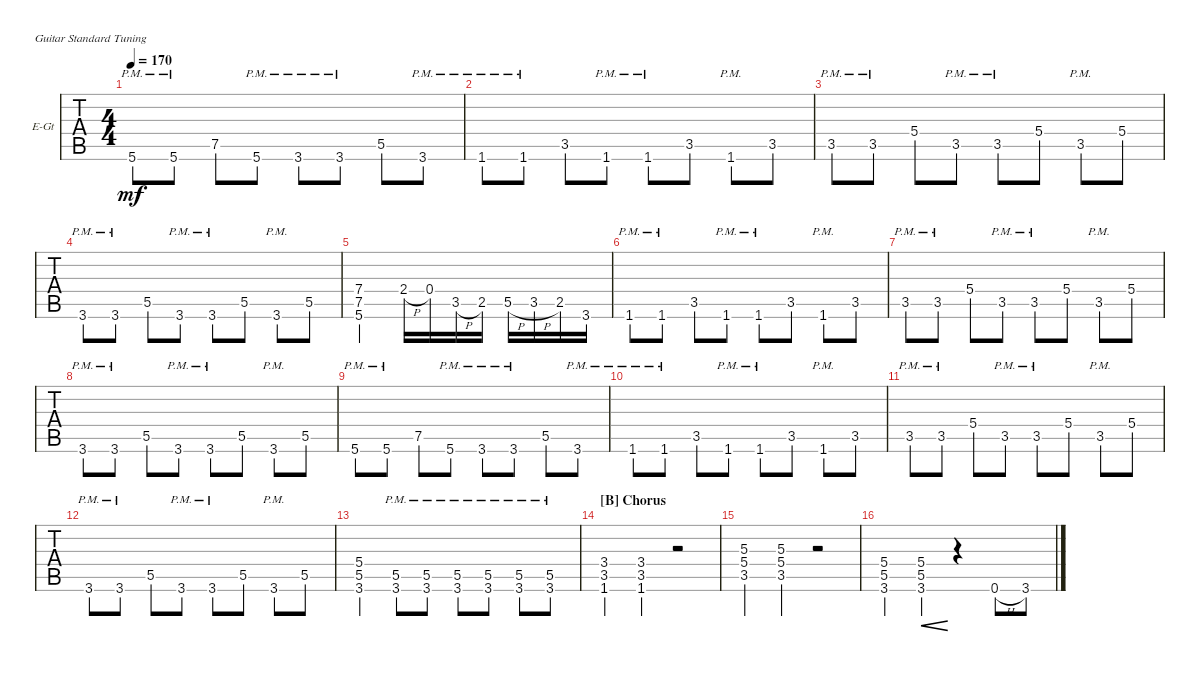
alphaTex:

\defaultSystemsLayout 4
\bracketExtendMode groupsimilarinstruments
\multiBarRest
\firstSystemTrackNameOrientation horizontal
\otherSystemsTrackNameOrientation horizontal
\track ("Matthew" "E-Gt") {instrument distortionguitar}
\staff {tabs}
\tuning (E4 B3 G3 D3 A2 E2)
\ts (4 4)
\tempo 170
\clef g2
\ks c
5.6{pm}.8{dy mf} 5.6{pm}.8 7.5.8 5.6{pm}.8 3.6{pm}.8 3.6{pm}.8 5.5.8 3.6{pm}.8 |
1.6{pm}.8 1.6{pm}.8 3.5.8 1.6{pm}.8 1.6{pm}.8 3.5.8 1.6{pm}.8 3.5.8 |
3.5{pm}.8 3.5{pm}.8 5.4.8 3.5{pm}.8 3.5{pm}.8 5.4.8 3.5{pm}.8 5.4.8 |
3.6{pm}.8 3.6{pm}.8 5.5.8 3.6{pm}.8 3.6{pm}.8 5.5.8 3.6{pm}.8 5.5.8 |
(5.6 7.5 7.4).2 2.4{h}.16 0.4.16 3.5{h}.16 2.5.16 5.5{h}.16 3.5{h}.16 2.5.16 3.6.16 |
1.6{pm}.8 1.6{pm}.8 3.5.8 1.6{pm}.8 1.6{pm}.8 3.5.8 1.6{pm}.8 3.5.8 |
3.5{pm}.8 3.5{pm}.8 5.4.8 3.5{pm}.8 3.5{pm}.8 5.4.8 3.5{pm}.8 5.4.8 |
3.6{pm}.8 3.6{pm}.8 5.5.8 3.6{pm}.8 3.6{pm}.8 5.5.8 3.6{pm}.8 5.5.8 |
5.6{pm}.8 5.6{pm}.8 7.5.8 5.6{pm}.8 3.6{pm}.8 3.6{pm}.8 5.5.8 3.6{pm}.8 |
1.6{pm}.8 1.6{pm}.8 3.5.8 1.6{pm}.8 1.6{pm}.8 3.5.8 1.6{pm}.8 3.5.8 |
3.5{pm}.8 3.5{pm}.8 5.4.8 3.5{pm}.8 3.5{pm}.8 5.4.8 3.5{pm}.8 5.4.8 |
3.6{pm}.8 3.6{pm}.8 5.5.8 3.6{pm}.8 3.6{pm}.8 5.5.8 3.6{pm}.8 5.5.8 |
(3.6 5.5 5.4).4 (3.6{pm} 5.5{pm}).8 (3.6{pm} 5.5{pm}).8 (3.6{pm} 5.5{pm}).8 (3.6{pm} 5.5{pm}).8 (3.6{pm} 5.5{pm}).8 (3.6{pm} 5.5{pm}).8 |
\section ("B" "Chorus")
(1.6 3.5 3.4).4 (1.6 3.5 3.4).4 r.2 |
(3.5 5.4 5.3).4 (3.5 5.4 5.3).4 r.2 |
(3.6 5.5 5.4).4 (3.6 5.5 5.4).4{cre} r.4 0.6{h}.8 3.6.8
